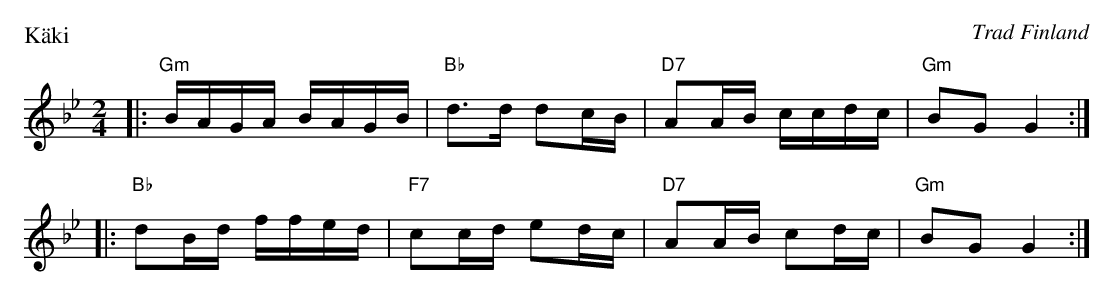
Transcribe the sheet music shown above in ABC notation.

X:1
P: K\"aki
O: Trad Finland
M: 2/4
L: 1/16
K: Gm
|: "Gm"BAGA BAGB | "Bb"d3d  d2cB | "D7"A2AB ccdc | "Gm"B2G2 G4 :|
|: "Bb"d2Bd ffed | "F7"c2cd e2dc | "D7"A2AB c2dc | "Gm"B2G2 G4 :|
